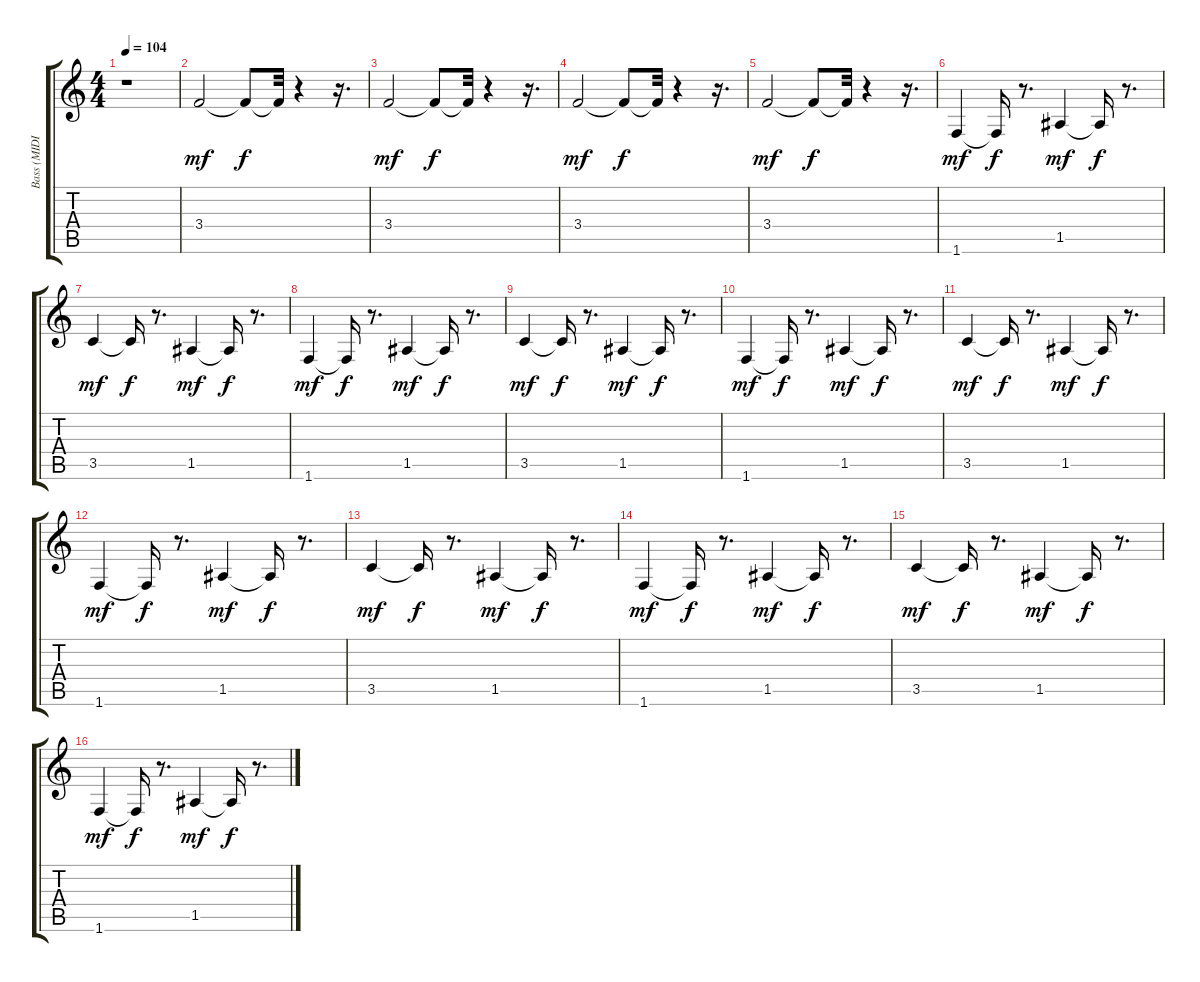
\track ("Bass (MIDI)" "Bass (MIDI") {instrument electricbassfinger}
\staff {score tabs}
\tuning (E4 B3 G3 D3 A2 E2) {hide}
\ts (4 4)
\tempo 104
\clef g2
\ks c
r.1{dy mf instrument electricbassfinger} |
3.4.2 3.4{t}.8{dy f} 3.4{t}.32 r.4 r.16{d} |
3.4.2{dy mf volume 14} 3.4{t}.8{dy f} 3.4{t}.32 r.4 r.16{d} |
3.4.2{dy mf} 3.4{t}.8{dy f} 3.4{t}.32 r.4 r.16{d} |
3.4.2{dy mf} 3.4{t}.8{dy f} 3.4{t}.32 r.4 r.16{d} |
1.6.4{dy mf balance 14} 1.6{t}.16{dy f} r.8{d} 1.5.4{dy mf} 1.5{t}.16{dy f} r.8{d} |
3.5.4{dy mf} 3.5{t}.16{dy f} r.8{d} 1.5.4{dy mf} 1.5{t}.16{dy f} r.8{d} |
1.6.4{dy mf} 1.6{t}.16{dy f} r.8{d} 1.5.4{dy mf} 1.5{t}.16{dy f} r.8{d} |
3.5.4{dy mf} 3.5{t}.16{dy f} r.8{d} 1.5.4{dy mf} 1.5{t}.16{dy f} r.8{d} |
1.6.4{dy mf} 1.6{t}.16{dy f} r.8{d} 1.5.4{dy mf} 1.5{t}.16{dy f} r.8{d} |
3.5.4{dy mf} 3.5{t}.16{dy f} r.8{d} 1.5.4{dy mf} 1.5{t}.16{dy f} r.8{d} |
1.6.4{dy mf} 1.6{t}.16{dy f} r.8{d} 1.5.4{dy mf} 1.5{t}.16{dy f} r.8{d} |
3.5.4{dy mf} 3.5{t}.16{dy f} r.8{d} 1.5.4{dy mf} 1.5{t}.16{dy f} r.8{d} |
1.6.4{dy mf} 1.6{t}.16{dy f} r.8{d} 1.5.4{dy mf} 1.5{t}.16{dy f} r.8{d} |
3.5.4{dy mf} 3.5{t}.16{dy f} r.8{d} 1.5.4{dy mf} 1.5{t}.16{dy f} r.8{d} |
1.6.4{dy mf} 1.6{t}.16{dy f} r.8{d} 1.5.4{dy mf} 1.5{t}.16{dy f} r.8{d}
